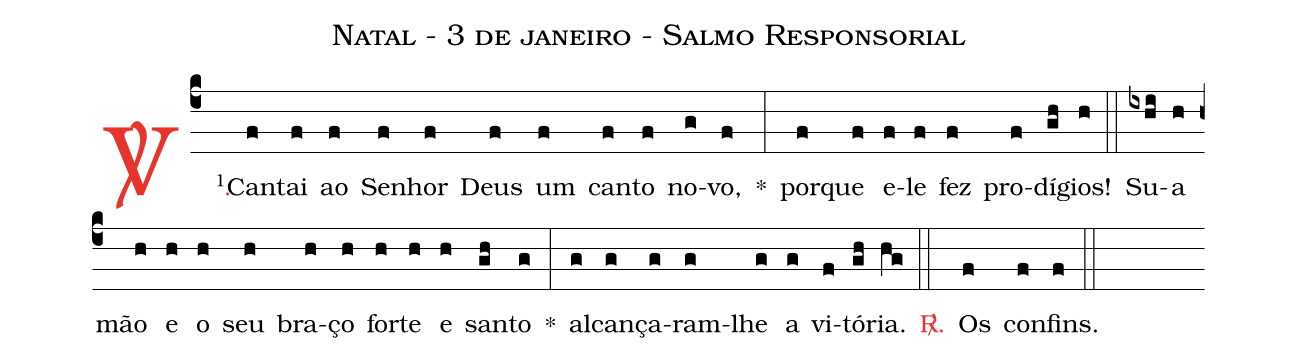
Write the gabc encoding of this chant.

name: Natal - 3 de janeiro - Salmo Responsorial;
%%
(c4)

<c><sp>V/</sp>.</c>() <v>\VSup{1}</v>Can(f)tai(f) ao(f) Se(f)nhor(f) Deus(f) um(f) can(f)to(f) no(g)vo,(f) *(:)
por(f)que(f) e(f)le(f) fez(f) pro(f)dí(gh)gios!(h)

(::)

Su(ixhi)a(h) mão(h) e(h) o(h) seu(h) bra(h)ço(h) for(h)te(h) e(h) san(gh)to(g) *(:)
al(g)can(g)ça(g)ram-(g)lhe(g) a(g) vi(f)tó(gh)ria.(hg)

(::)

<c><sp>R/</sp>.</c>() Os(f) con(f)fins.(f)

(::)
